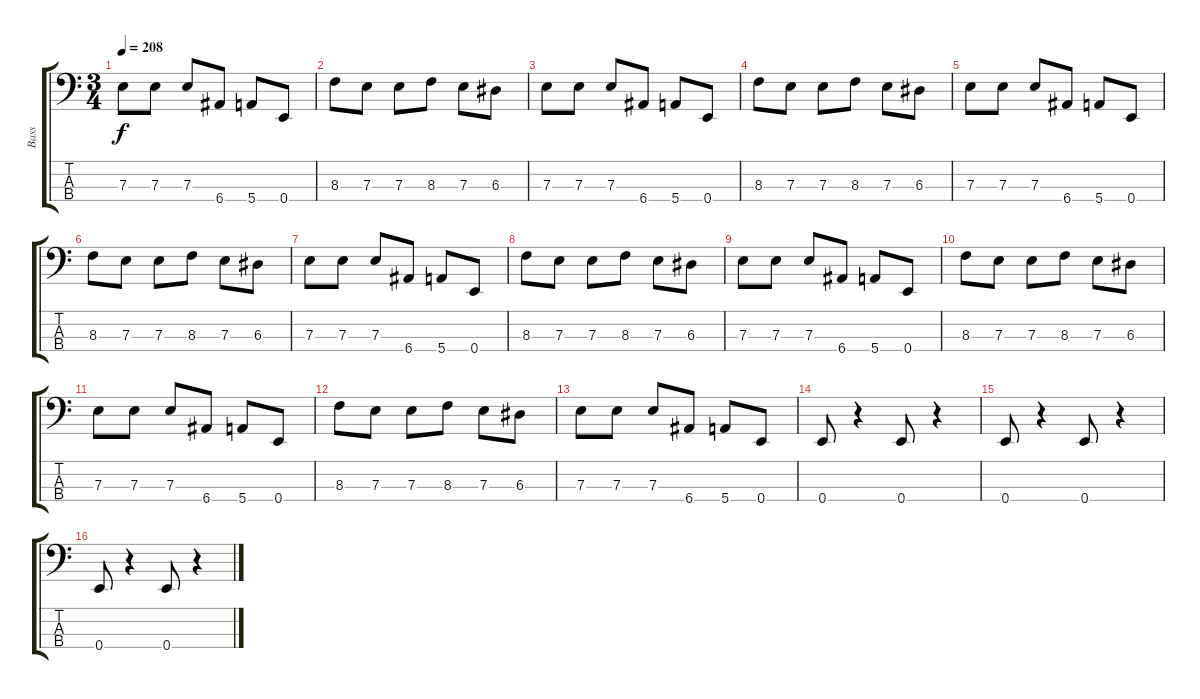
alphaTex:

\track ("Bass" "Bass") {instrument electricbassfinger}
\staff {score tabs}
\tuning (G2 D2 A1 E1) {hide}
\ts (3 4)
\tempo 208
\clef f4
\ks c
7.3.8{dy f} 7.3.8 7.3.8 6.4.8 5.4.8 0.4.8 |
8.3.8 7.3.8 7.3.8 8.3.8 7.3.8 6.3.8 |
7.3.8 7.3.8 7.3.8 6.4.8 5.4.8 0.4.8 |
8.3.8 7.3.8 7.3.8 8.3.8 7.3.8 6.3.8 |
7.3.8 7.3.8 7.3.8 6.4.8 5.4.8 0.4.8 |
8.3.8 7.3.8 7.3.8 8.3.8 7.3.8 6.3.8 |
7.3.8 7.3.8 7.3.8 6.4.8 5.4.8 0.4.8 |
8.3.8 7.3.8 7.3.8 8.3.8 7.3.8 6.3.8 |
7.3.8 7.3.8 7.3.8 6.4.8 5.4.8 0.4.8 |
8.3.8 7.3.8 7.3.8 8.3.8 7.3.8 6.3.8 |
7.3.8 7.3.8 7.3.8 6.4.8 5.4.8 0.4.8 |
8.3.8 7.3.8 7.3.8 8.3.8 7.3.8 6.3.8 |
7.3.8 7.3.8 7.3.8 6.4.8 5.4.8 0.4.8 |
0.4.8 r.4 0.4.8 r.4 |
0.4.8 r.4 0.4.8 r.4 |
0.4.8 r.4 0.4.8 r.4
